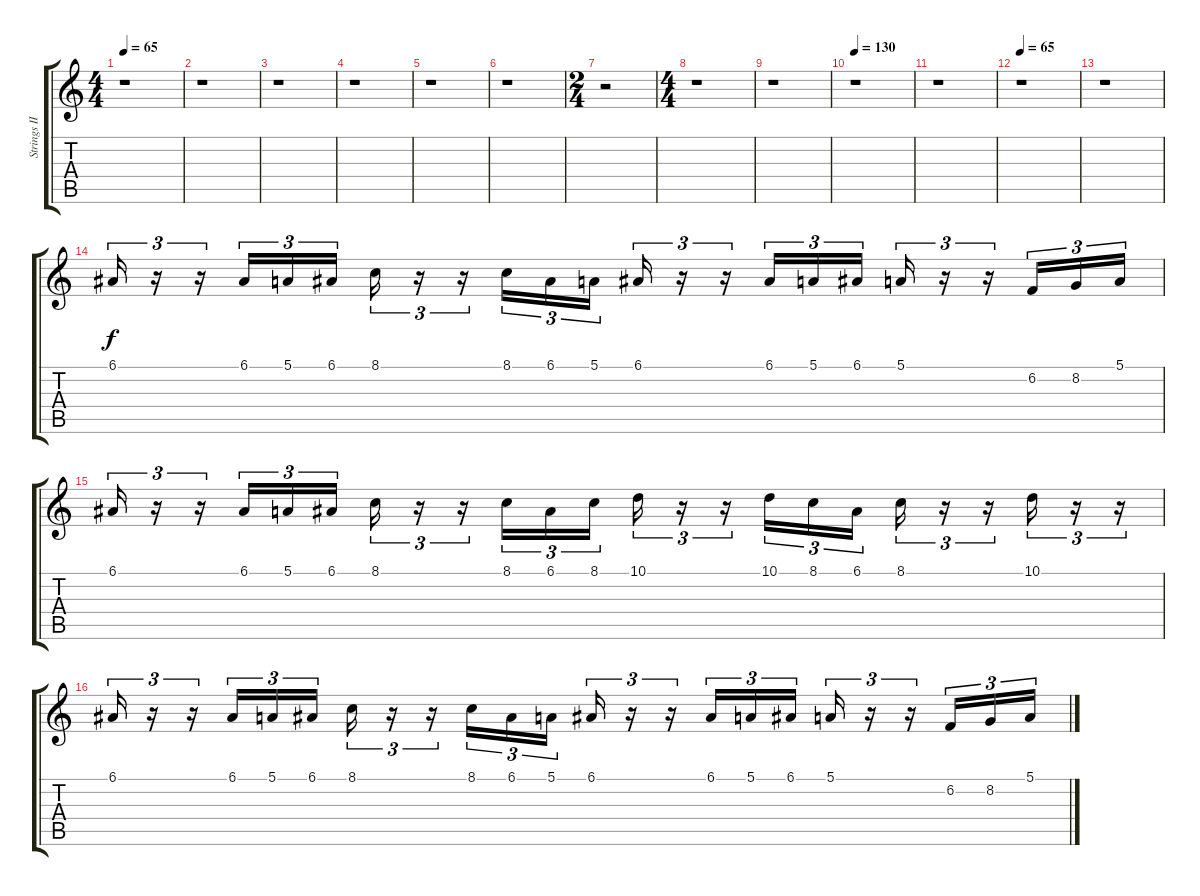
\track ("Strings III (left)" "Strings II") {instrument stringensemble1}
\staff {score tabs}
\tuning (E4 B3 G3 D3 A2 E2) {hide}
\ts (4 4)
\tempo 65
\clef g2
\ks c
r.1{dy f} |
r.1 |
r.1 |
r.1 |
r.1 |
r.1 |
\ts (2 4)
r.2 |
\ts (4 4)
r.1 |
r.1 |
\tempo 130
r.1 |
r.1 |
\tempo 65
r.1 |
r.1 |
6.1.16{tu (3 2)} r.16{tu (3 2)} r.16{tu (3 2)} 6.1.16{tu (3 2)} 5.1.16{tu (3 2)} 6.1.16{tu (3 2)} 8.1.16{tu (3 2)} r.16{tu (3 2)} r.16{tu (3 2)} 8.1.16{tu (3 2)} 6.1.16{tu (3 2)} 5.1.16{tu (3 2)} 6.1.16{tu (3 2)} r.16{tu (3 2)} r.16{tu (3 2)} 6.1.16{tu (3 2)} 5.1.16{tu (3 2)} 6.1.16{tu (3 2)} 5.1.16{tu (3 2)} r.16{tu (3 2)} r.16{tu (3 2)} 6.2.16{tu (3 2)} 8.2.16{tu (3 2)} 5.1.16{tu (3 2)} |
6.1.16{tu (3 2)} r.16{tu (3 2)} r.16{tu (3 2)} 6.1.16{tu (3 2)} 5.1.16{tu (3 2)} 6.1.16{tu (3 2)} 8.1.16{tu (3 2)} r.16{tu (3 2)} r.16{tu (3 2)} 8.1.16{tu (3 2)} 6.1.16{tu (3 2)} 8.1.16{tu (3 2)} 10.1.16{tu (3 2)} r.16{tu (3 2)} r.16{tu (3 2)} 10.1.16{tu (3 2)} 8.1.16{tu (3 2)} 6.1.16{tu (3 2)} 8.1.16{tu (3 2)} r.16{tu (3 2)} r.16{tu (3 2)} 10.1.16{tu (3 2)} r.16{tu (3 2)} r.16{tu (3 2)} |
6.1.16{tu (3 2)} r.16{tu (3 2)} r.16{tu (3 2)} 6.1.16{tu (3 2)} 5.1.16{tu (3 2)} 6.1.16{tu (3 2)} 8.1.16{tu (3 2)} r.16{tu (3 2)} r.16{tu (3 2)} 8.1.16{tu (3 2)} 6.1.16{tu (3 2)} 5.1.16{tu (3 2)} 6.1.16{tu (3 2)} r.16{tu (3 2)} r.16{tu (3 2)} 6.1.16{tu (3 2)} 5.1.16{tu (3 2)} 6.1.16{tu (3 2)} 5.1.16{tu (3 2)} r.16{tu (3 2)} r.16{tu (3 2)} 6.2.16{tu (3 2)} 8.2.16{tu (3 2)} 5.1.16{tu (3 2)}
